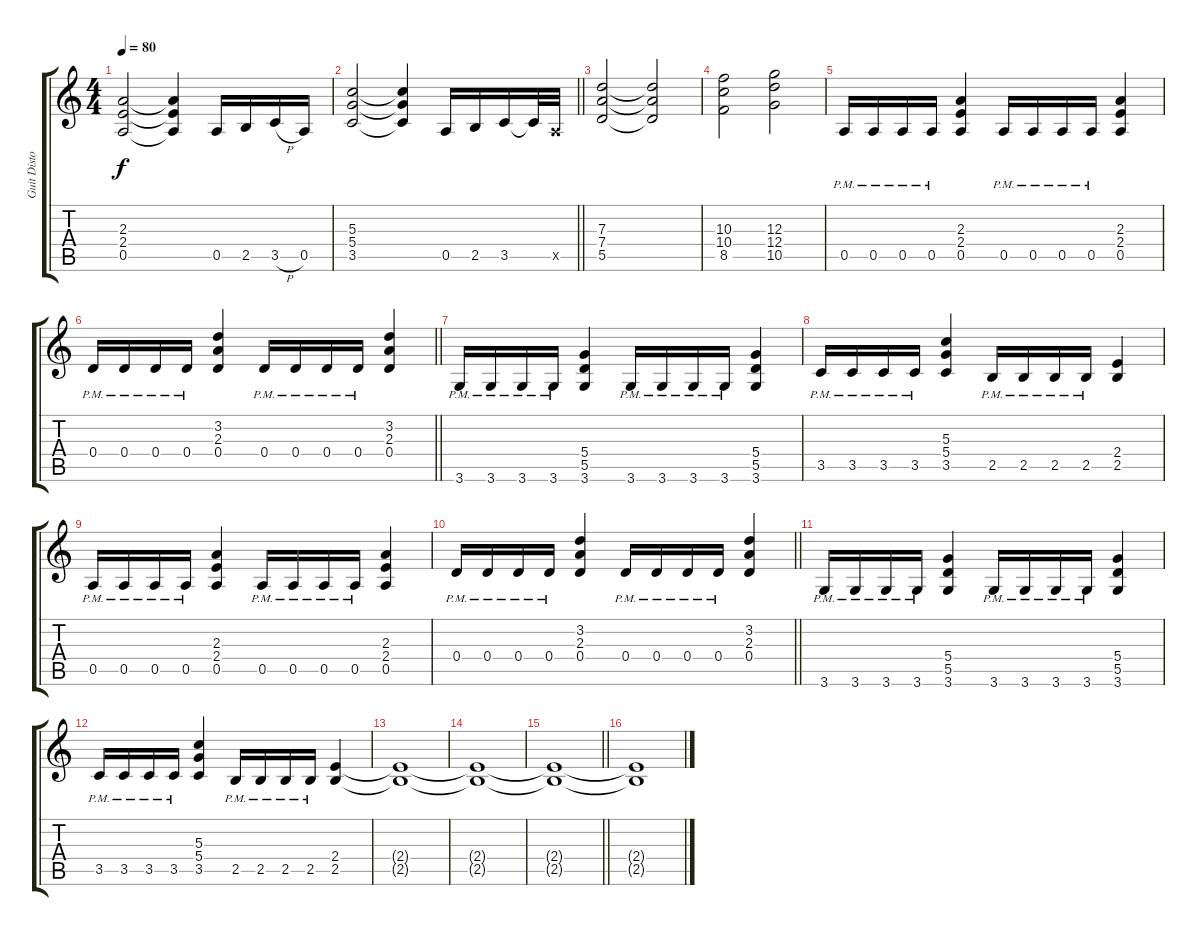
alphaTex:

\track ("Guit Disto 2" "Guit Disto") {instrument distortionguitar}
\staff {score tabs}
\tuning (E4 B3 G3 D3 A2 E2) {hide}
\ts (4 4)
\tempo 80
\clef g2
\ks c
(2.3 2.4 0.5).2{dy f} (2.3{t} 2.4{t} 0.5{t}).4 0.5.16 2.5.16 3.5{h}.16 0.5.16 |
\barLineRight lightlight
(5.3 5.4 3.5).2 (5.3{t} 5.4{t} 3.5{t}).4 0.5.16 2.5.16 3.5.16 3.5{t}.32 0.5{x}.32 |
(7.3 7.4 5.5).2 (7.3{t} 7.4{t} 5.5{t}).2 |
(10.3 10.4 8.5).2 (12.3 12.4 10.5).2 |
0.5{pm}.16 0.5{pm}.16 0.5{pm}.16 0.5{pm}.16 (2.3 2.4 0.5).4 0.5{pm}.16 0.5{pm}.16 0.5{pm}.16 0.5{pm}.16 (2.3 2.4 0.5).4 |
\barLineRight lightlight
0.4{pm}.16 0.4{pm}.16 0.4{pm}.16 0.4{pm}.16 (3.2 2.3 0.4).4 0.4{pm}.16 0.4{pm}.16 0.4{pm}.16 0.4{pm}.16 (3.2 2.3 0.4).4 |
3.6{pm}.16 3.6{pm}.16 3.6{pm}.16 3.6{pm}.16 (5.4 5.5 3.6).4 3.6{pm}.16 3.6{pm}.16 3.6{pm}.16 3.6{pm}.16 (5.4 5.5 3.6).4 |
3.5{pm}.16 3.5{pm}.16 3.5{pm}.16 3.5{pm}.16 (5.3 5.4 3.5).4 2.5{pm}.16 2.5{pm}.16 2.5{pm}.16 2.5{pm}.16 (2.4 2.5).4 |
0.5{pm}.16 0.5{pm}.16 0.5{pm}.16 0.5{pm}.16 (2.3 2.4 0.5).4 0.5{pm}.16 0.5{pm}.16 0.5{pm}.16 0.5{pm}.16 (2.3 2.4 0.5).4 |
\barLineRight lightlight
0.4{pm}.16 0.4{pm}.16 0.4{pm}.16 0.4{pm}.16 (3.2 2.3 0.4).4 0.4{pm}.16 0.4{pm}.16 0.4{pm}.16 0.4{pm}.16 (3.2 2.3 0.4).4 |
3.6{pm}.16 3.6{pm}.16 3.6{pm}.16 3.6{pm}.16 (5.4 5.5 3.6).4 3.6{pm}.16 3.6{pm}.16 3.6{pm}.16 3.6{pm}.16 (5.4 5.5 3.6).4 |
3.5{pm}.16 3.5{pm}.16 3.5{pm}.16 3.5{pm}.16 (5.3 5.4 3.5).4 2.5{pm}.16 2.5{pm}.16 2.5{pm}.16 2.5{pm}.16 (2.4 2.5).4 |
(2.4{t} 2.5{t}).1 |
(2.4{t} 2.5{t}).1{volume 0} |
\barLineRight lightlight
(2.4{t} 2.5{t}).1 |
(2.4{t} 2.5{t}).1
